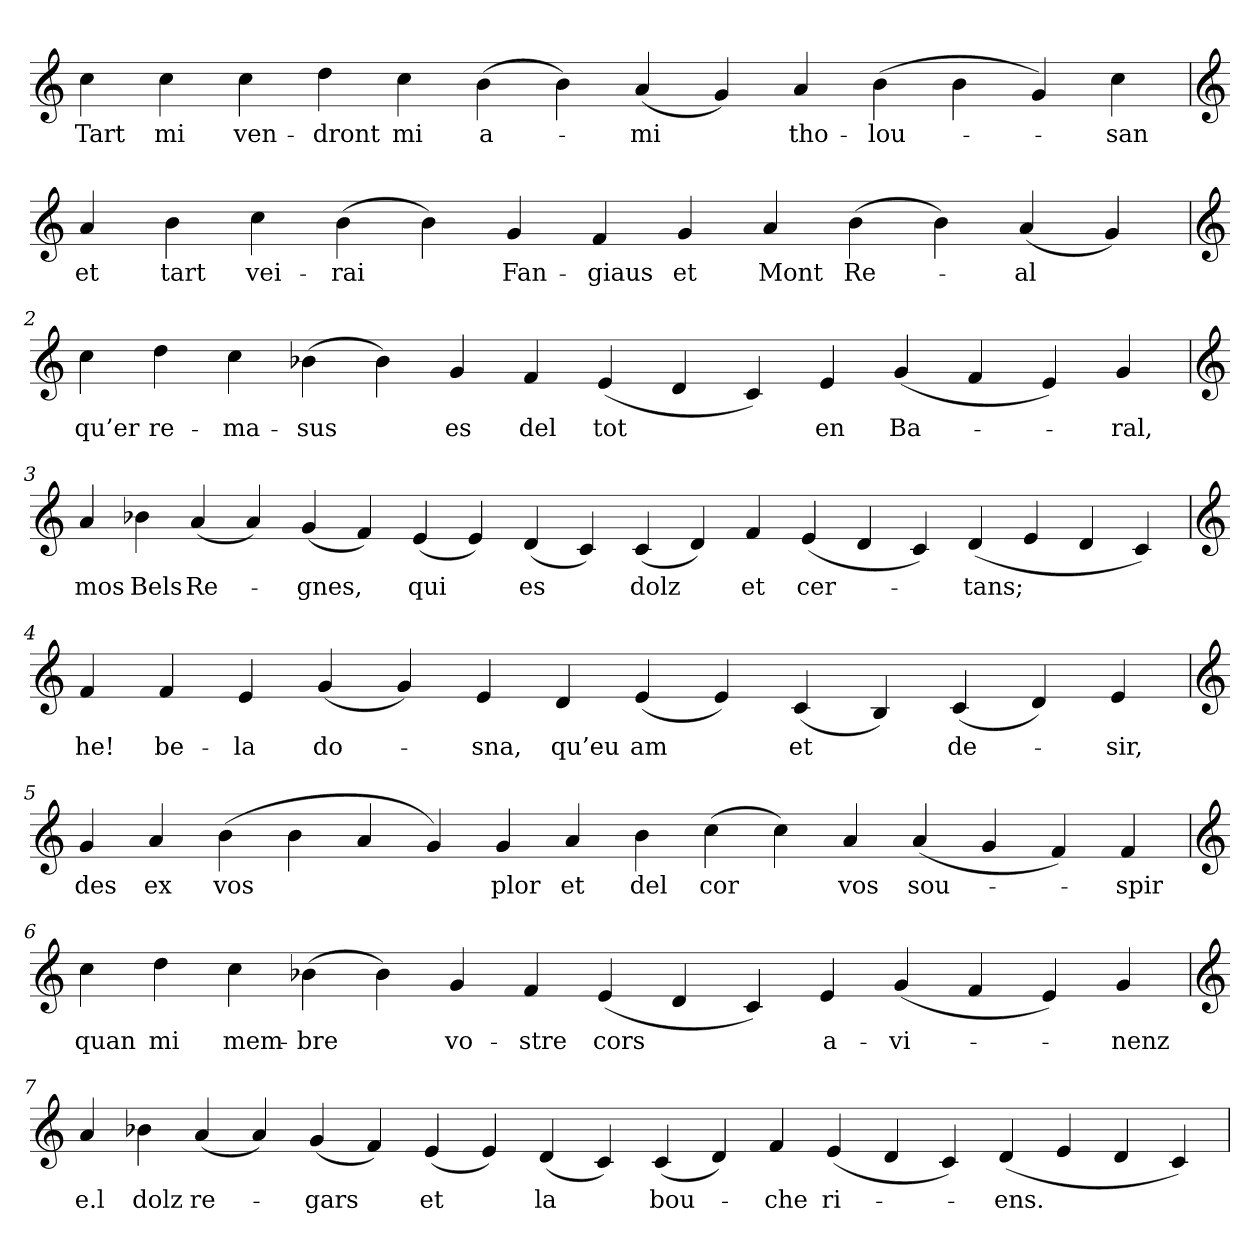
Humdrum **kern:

**kern	**text
*part1	*part1
*staff1	*staff1
*clefG2	*
=	=
4cc	Tart
4cc	mi
4cc	ven-
4dd	-dront
4cc	mi
(4b	a-
4b)	.
(4a	-mi
4g)	.
4a	tho-
(4b	-lou-
4b	.
4g)	.
4cc	-san
=1	=1
*clefG2	*
4a	et
4b	tart
4cc	vei-
(4b	-rai
4b)	.
4g	Fan-
4f	-giaus
4g	et
4a	Mont
(4b	Re-
4b)	.
(4a	-al
4g)	.
=2	=2
*clefG2	*
4cc	qu’er
4dd	re-
4cc	-ma-
(4b-X	-sus
4b-)	.
4g	es
4f	del
(4e	tot
4d	.
4c)	.
4e	en
(4g	Ba-
4f	.
4e)	.
4g	-ral,
=3	=3
*clefG2	*
4a	mos
4b-X	Bels
(4a	Re-
4a)	.
(4g	-gnes,
4f)	.
(4e	qui
4e)	.
(4d	es
4c)	.
(4c	dolz
4d)	.
4f	et
(4e	cer-
4d	.
4c)	.
(4d	-tans;
4e	.
4d	.
4c)	.
=4	=4
*clefG2	*
4f	he!
4f	be-
4e	-la
(4g	do-
4g)	.
4e	-sna,
4d	qu’eu
(4e	am
4e)	.
(4c	et
4B)	.
(4c	de-
4d)	.
4e	-sir,
=5	=5
*clefG2	*
4g	des
4a	ex
(4b	vos
4b	.
4a	.
4g)	.
4g	plor
4a	et
4b	del
(4cc	cor
4cc)	.
4a	vos
(4a	sou-
4g	.
4f)	.
4f	-spir
=6	=6
*clefG2	*
4cc	quan
4dd	mi
4cc	mem-
(4b-X	-bre
4b-)	.
4g	vo-
4f	-stre
(4e	cors
4d	.
4c)	.
4e	a-
(4g	-vi-
4f	.
4e)	.
4g	-nenz
=7	=7
*clefG2	*
4a	e.l
4b-X	dolz
(4a	re-
4a)	.
(4g	-gars
4f)	.
(4e	et
4e)	.
(4d	la
4c)	.
(4c	bou-
4d)	.
4f	-che
(4e	ri-
4d	.
4c)	.
(4d	-ens.
4e	.
4d	.
4c)	.
=	=
*-	*-
